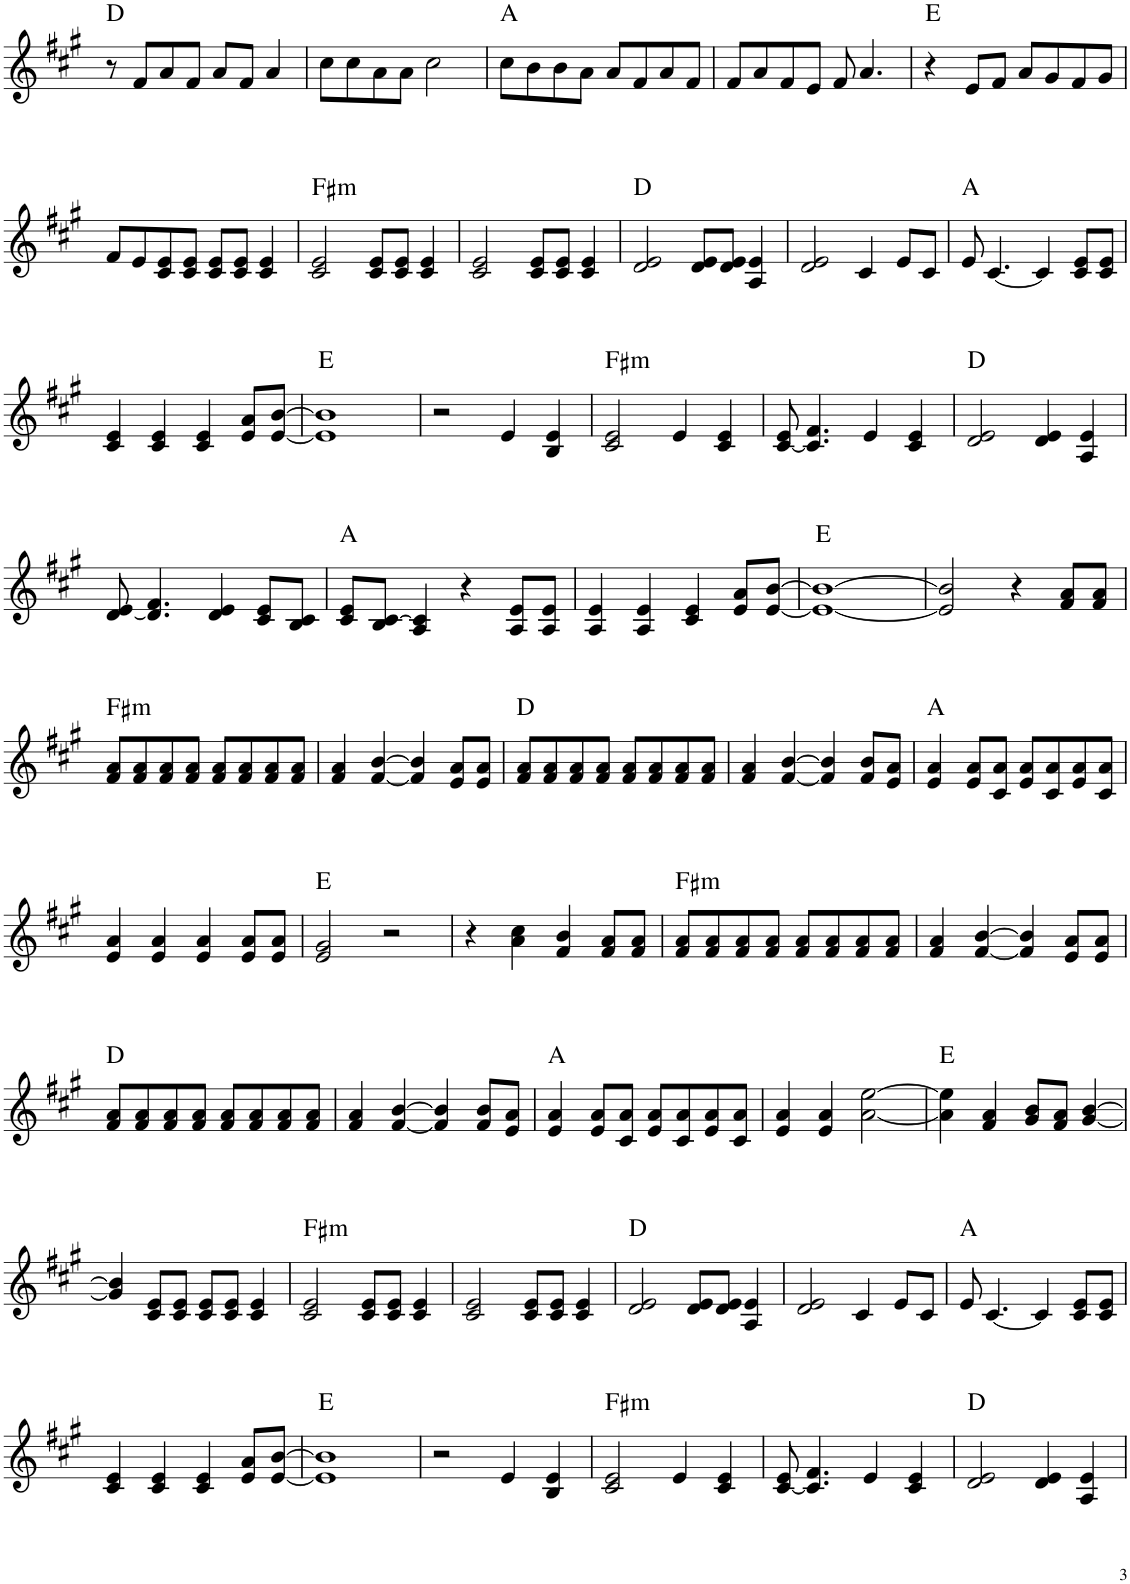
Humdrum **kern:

**kern	**harte
*part1	*part1
*staff1	*
*I"Piano	*
*I'Pno.	*
!!LO:PB:g=z
*clefG2	*
*k[f#c#g#]	*
*M4/4	*
=91	=91
8r	D:maj
8f#/L	.
8a/	.
8f#/J	.
8a/L	.
8f#/J	.
4a/	.
=92	=92
8cc#\L	.
8cc#\	.
8a\	.
8a\J	.
2cc#\	.
=93	=93
8cc#\L	A:maj
8b\	.
8b\	.
8a\J	.
8a/L	.
8f#/	.
8a/	.
8f#/J	.
=94	=94
8f#/L	.
8a/	.
8f#/	.
8e/J	.
8f#/	.
4.a/	.
=95	=95
4r	E:maj
8e/L	.
8f#/J	.
8a/L	.
8g#/	.
8f#/	.
8g#/J	.
!!LO:LB:g=z
=96	=96
8f#/L	.
8e/	.
8c#/ 8e/	.
8c#/ 8e/J	.
8c#/ 8e/L	.
8c#/ 8e/J	.
4c#/ 4e/	.
=97	=97
!	!LO:H:kt=m
2c#/ 2e/	F#:min
8c#/ 8e/L	.
8c#/ 8e/J	.
4c#/ 4e/	.
=98	=98
2c#/ 2e/	.
8c#/ 8e/L	.
8c#/ 8e/J	.
4c#/ 4e/	.
=99	=99
2d/ 2e/	D:maj
8d/ 8e/L	.
8d/ 8e/J	.
4A/ 4e/	.
=100	=100
2d/ 2e/	.
4c#/	.
8e/L	.
8c#/J	.
=101	=101
8e/	A:maj
[4.c#/	.
4c#/]	.
8c#/ 8e/L	.
8c#/ 8e/J	.
!!LO:LB:g=z
=102	=102
4c#/ 4e/	.
4c#/ 4e/	.
4c#/ 4e/	.
8e/ 8a/L	.
[8e/ [8b/J	.
=103	=103
1e] 1b]	E:maj
=104	=104
2r	.
4e/	.
4B/ 4e/	.
=105	=105
!	!LO:H:kt=m
2c#/ 2e/	F#:min
4e/	.
4c#/ 4e/	.
=106	=106
[8c#/ 8e/	.
4.c#/] 4.f#/	.
4e/	.
4c#/ 4e/	.
=107	=107
2d/ 2e/	D:maj
4d/ 4e/	.
4A/ 4e/	.
!!LO:LB:g=z
=108	=108
[8d/ 8e/	.
4.d/] 4.f#/	.
4d/ 4e/	.
8c#/ 8e/L	.
8B/ 8c#/J	.
=109	=109
8c#/ 8e/L	A:maj
8B/ [8c#/J	.
4A/ 4c#/]	.
4r	.
8A/ 8e/L	.
8A/ 8e/J	.
=110	=110
4A/ 4e/	.
4A/ 4e/	.
4c#/ 4e/	.
8e/ 8a/L	.
[8e/ [8b/J	.
=111	=111
1e_ 1b_	E:maj
=112	=112
2e/] 2b/]	.
4r	.
8f#/ 8a/L	.
8f#/ 8a/J	.
!!LO:LB:g=z
=113	=113
!	!LO:H:kt=m
8f#/ 8a/L	F#:min
8f#/ 8a/	.
8f#/ 8a/	.
8f#/ 8a/J	.
8f#/ 8a/L	.
8f#/ 8a/	.
8f#/ 8a/	.
8f#/ 8a/J	.
=114	=114
4f#/ 4a/	.
[4f#/ [4b/	.
4f#/] 4b/]	.
8e/ 8a/L	.
8e/ 8a/J	.
=115	=115
8f#/ 8a/L	D:maj
8f#/ 8a/	.
8f#/ 8a/	.
8f#/ 8a/J	.
8f#/ 8a/L	.
8f#/ 8a/	.
8f#/ 8a/	.
8f#/ 8a/J	.
=116	=116
4f#/ 4a/	.
[4f#/ [4b/	.
4f#/] 4b/]	.
8f#/ 8b/L	.
8e/ 8a/J	.
=117	=117
4e/ 4a/	A:maj
8e/ 8a/L	.
8c#/ 8a/J	.
8e/ 8a/L	.
8c#/ 8a/	.
8e/ 8a/	.
8c#/ 8a/J	.
!!LO:LB:g=z
=118	=118
4e/ 4a/	.
4e/ 4a/	.
4e/ 4a/	.
8e/ 8a/L	.
8e/ 8a/J	.
=119	=119
2e/ 2g#/	E:maj
2r	.
=120	=120
4r	.
4a\ 4cc#\	.
4f#/ 4b/	.
8f#/ 8a/L	.
8f#/ 8a/J	.
=121	=121
!	!LO:H:kt=m
8f#/ 8a/L	F#:min
8f#/ 8a/	.
8f#/ 8a/	.
8f#/ 8a/J	.
8f#/ 8a/L	.
8f#/ 8a/	.
8f#/ 8a/	.
8f#/ 8a/J	.
=122	=122
4f#/ 4a/	.
[4f#/ [4b/	.
4f#/] 4b/]	.
8e/ 8a/L	.
8e/ 8a/J	.
!!LO:LB:g=z
=123	=123
8f#/ 8a/L	D:maj
8f#/ 8a/	.
8f#/ 8a/	.
8f#/ 8a/J	.
8f#/ 8a/L	.
8f#/ 8a/	.
8f#/ 8a/	.
8f#/ 8a/J	.
=124	=124
4f#/ 4a/	.
[4f#/ [4b/	.
4f#/] 4b/]	.
8f#/ 8b/L	.
8e/ 8a/J	.
=125	=125
4e/ 4a/	A:maj
8e/ 8a/L	.
8c#/ 8a/J	.
8e/ 8a/L	.
8c#/ 8a/	.
8e/ 8a/	.
8c#/ 8a/J	.
=126	=126
4e/ 4a/	.
4e/ 4a/	.
[2a\ [2ee\	.
=127	=127
4a\] 4ee\]	E:maj
4f#/ 4a/	.
8g#/ 8b/L	.
8f#/ 8a/J	.
[4g#/ [4b/	.
!!LO:LB:g=z
=128	=128
4g#/] 4b/]	.
8c#/ 8e/L	.
8c#/ 8e/J	.
8c#/ 8e/L	.
8c#/ 8e/J	.
4c#/ 4e/	.
=129	=129
!	!LO:H:kt=m
2c#/ 2e/	F#:min
8c#/ 8e/L	.
8c#/ 8e/J	.
4c#/ 4e/	.
=130	=130
2c#/ 2e/	.
8c#/ 8e/L	.
8c#/ 8e/J	.
4c#/ 4e/	.
=131	=131
2d/ 2e/	D:maj
8d/ 8e/L	.
8d/ 8e/J	.
4A/ 4e/	.
=132	=132
2d/ 2e/	.
4c#/	.
8e/L	.
8c#/J	.
=133	=133
8e/	A:maj
[4.c#/	.
4c#/]	.
8c#/ 8e/L	.
8c#/ 8e/J	.
!!LO:LB:g=z
=134	=134
4c#/ 4e/	.
4c#/ 4e/	.
4c#/ 4e/	.
8e/ 8a/L	.
[8e/ [8b/J	.
=135	=135
1e] 1b]	E:maj
=136	=136
2r	.
4e/	.
4B/ 4e/	.
=137	=137
!	!LO:H:kt=m
2c#/ 2e/	F#:min
4e/	.
4c#/ 4e/	.
=138	=138
[8c#/ 8e/	.
4.c#/] 4.f#/	.
4e/	.
4c#/ 4e/	.
=139	=139
2d/ 2e/	D:maj
4d/ 4e/	.
4A/ 4e/	.
=	=
*-	*-
